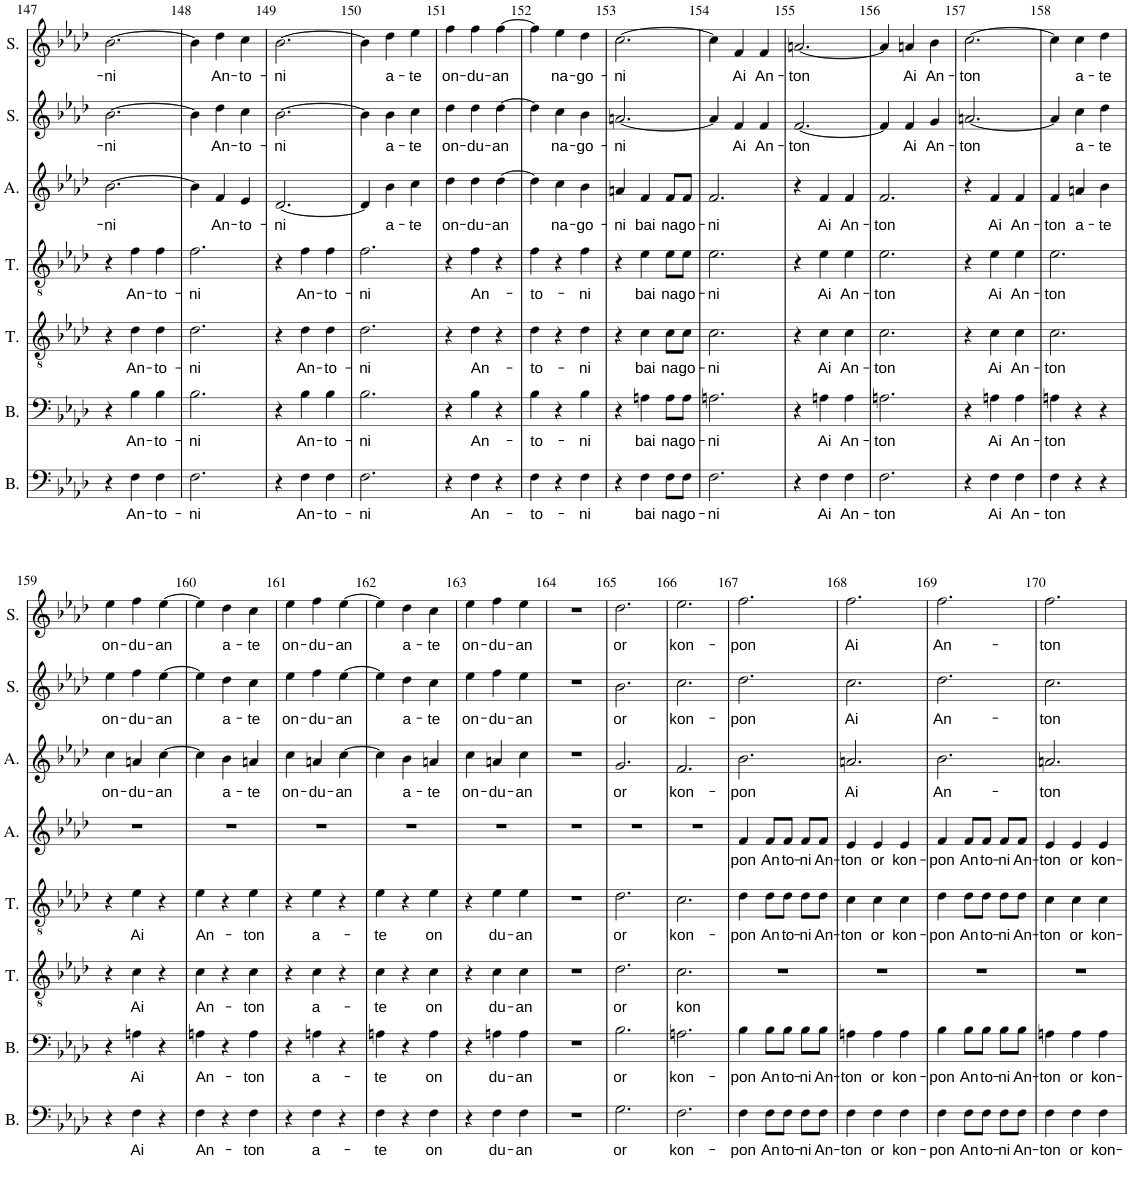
**kern	**text	**kern	**text	**kern	**text	**kern	**text	**kern	**text	**kern	**text	**kern	**text	**kern	**text
*part8	*part8	*part7	*part7	*part6	*part6	*part5	*part5	*part4	*part4	*part3	*part3	*part2	*part2	*part1	*part1
*staff8	*staff8	*staff7	*staff7	*staff6	*staff6	*staff5	*staff5	*staff4	*staff4	*staff3	*staff3	*staff2	*staff2	*staff1	*staff1
*I"Bass	*	*I"Bass	*	*I"Ténor	*	*I"Ténor	*	*I"Alto	*	*I"Alto	*	*I"Soprano	*	*I"Soprano	*
*I'B.	*	*I'B.	*	*I'T.	*	*I'T.	*	*I'A.	*	*I'A.	*	*I'S.	*	*I'S.	*
!!LO:PB:g=z
*clefF4	*	*clefF4	*	*clefGv2	*	*clefGv2	*	*clefG2	*	*clefG2	*	*clefG2	*	*clefG2	*
*Trd1c2	*	*Trd1c2	*	*Trd1c2	*	*Trd1c2	*	*Trd1c2	*	*Trd1c2	*	*Trd1c2	*	*	*
*k[b-e-a-d-]	*	*k[b-e-a-d-]	*	*k[b-e-a-d-]	*	*k[b-e-a-d-]	*	*k[b-e-a-d-]	*	*k[b-e-a-d-]	*	*k[b-e-a-d-]	*	*k[b-e-a-d-]	*
*M3/4	*	*M3/4	*	*M3/4	*	*M3/4	*	*M3/4	*	*M3/4	*	*M3/4	*	*M3/4	*
=147	=147	=147	=147	=147	=147	=147	=147	=147	=147	=147	=147	=147	=147	=147	=147
!	!	!	!	!	!	!	!	!	!	!	!LO:LY:b	!	!LO:LY:b	!	!LO:LY:b
4r	.	4r	.	4r	.	4r	.	2.r	.	[2.b-\	-ni	[2.b-\	-ni	[2.b-\	-ni
!	!LO:LY:b	!	!LO:LY:b	!	!LO:LY:b	!	!LO:LY:b	!	!	!	!	!	!	!	!
4F\	An-	4B-\	An-	4d-\	An-	4f\	An-	.	.	.	.	.	.	.	.
!	!LO:LY:b	!	!LO:LY:b	!	!LO:LY:b	!	!LO:LY:b	!	!	!	!	!	!	!	!
4F\	-to-	4B-\	-to-	4d-\	-to-	4f\	-to-	.	.	.	.	.	.	.	.
=148	=148	=148	=148	=148	=148	=148	=148	=148	=148	=148	=148	=148	=148	=148	=148
!	!LO:LY:b	!	!LO:LY:b	!	!LO:LY:b	!	!LO:LY:b	!	!	!	!	!	!	!	!
2.F\	-ni	2.B-\	-ni	2.d-\	-ni	2.f\	-ni	2.r	.	4b-\]	.	4b-\]	.	4b-\]	.
!	!	!	!	!	!	!	!	!	!	!	!LO:LY:b	!	!LO:LY:b	!	!LO:LY:b
.	.	.	.	.	.	.	.	.	.	4f/	An-	4dd-\	An-	4dd-\	An-
!	!	!	!	!	!	!	!	!	!	!	!LO:LY:b	!	!LO:LY:b	!	!LO:LY:b
.	.	.	.	.	.	.	.	.	.	4e-/	-to-	4cc\	-to-	4cc\	-to-
=149	=149	=149	=149	=149	=149	=149	=149	=149	=149	=149	=149	=149	=149	=149	=149
!	!	!	!	!	!	!	!	!	!	!	!LO:LY:b	!	!LO:LY:b	!	!LO:LY:b
4r	.	4r	.	4r	.	4r	.	2.r	.	[2.d-/	-ni	[2.b-\	-ni	[2.b-\	-ni
!	!LO:LY:b	!	!LO:LY:b	!	!LO:LY:b	!	!LO:LY:b	!	!	!	!	!	!	!	!
4F\	An-	4B-\	An-	4d-\	An-	4f\	An-	.	.	.	.	.	.	.	.
!	!LO:LY:b	!	!LO:LY:b	!	!LO:LY:b	!	!LO:LY:b	!	!	!	!	!	!	!	!
4F\	-to-	4B-\	-to-	4d-\	-to-	4f\	-to-	.	.	.	.	.	.	.	.
=150	=150	=150	=150	=150	=150	=150	=150	=150	=150	=150	=150	=150	=150	=150	=150
!	!LO:LY:b	!	!LO:LY:b	!	!LO:LY:b	!	!LO:LY:b	!	!	!	!	!	!	!	!
2.F\	-ni	2.B-\	-ni	2.d-\	-ni	2.f\	-ni	2.r	.	4d-/]	.	4b-\]	.	4b-\]	.
!	!	!	!	!	!	!	!	!	!	!	!LO:LY:b	!	!LO:LY:b	!	!LO:LY:b
.	.	.	.	.	.	.	.	.	.	4b-\	a-	4b-\	a-	4dd-\	a-
!	!	!	!	!	!	!	!	!	!	!	!LO:LY:b	!	!LO:LY:b	!	!LO:LY:b
.	.	.	.	.	.	.	.	.	.	4cc\	-te	4cc\	-te	4ee-\	-te
=151	=151	=151	=151	=151	=151	=151	=151	=151	=151	=151	=151	=151	=151	=151	=151
!	!	!	!	!	!	!	!	!	!	!	!LO:LY:b	!	!LO:LY:b	!	!LO:LY:b
4r	.	4r	.	4r	.	4r	.	2.r	.	4dd-\	on-	4dd-\	on-	4ff\	on-
!	!LO:LY:b	!	!LO:LY:b	!	!LO:LY:b	!	!LO:LY:b	!	!	!	!LO:LY:b	!	!LO:LY:b	!	!LO:LY:b
4F\	-An-	4B-\	-An-	4d-\	-An-	4f\	-An-	.	.	4dd-\	-du-	4dd-\	-du-	4ff\	-du-
!	!	!	!	!	!	!	!	!	!	!	!LO:LY:b	!	!LO:LY:b	!	!LO:LY:b
4r	.	4r	.	4r	.	4r	.	.	.	[4dd-\	-an	[4dd-\	-an	[4ff\	-an
=152	=152	=152	=152	=152	=152	=152	=152	=152	=152	=152	=152	=152	=152	=152	=152
!	!LO:LY:b	!	!LO:LY:b	!	!LO:LY:b	!	!LO:LY:b	!	!	!	!	!	!	!	!
4F\	-to-	4B-\	-to-	4d-\	-to-	4f\	-to-	2.r	.	4dd-\]	.	4dd-\]	.	4ff\]	.
!	!	!	!	!	!	!	!	!	!	!	!LO:LY:b	!	!LO:LY:b	!	!LO:LY:b
4r	.	4r	.	4r	.	4r	.	.	.	4cc\	na-	4cc\	na-	4ee-\	na-
!	!LO:LY:b	!	!LO:LY:b	!	!LO:LY:b	!	!LO:LY:b	!	!	!	!LO:LY:b	!	!LO:LY:b	!	!LO:LY:b
4F\	-ni	4B-\	-ni	4d-\	-ni	4f\	-ni	.	.	4b-\	-go-	4b-\	-go-	4dd-\	-go-
=153	=153	=153	=153	=153	=153	=153	=153	=153	=153	=153	=153	=153	=153	=153	=153
!	!	!	!	!	!	!	!	!	!	!	!LO:LY:b	!	!LO:LY:b	!	!LO:LY:b
4r	.	4r	.	4r	.	4r	.	2.r	.	4an/	-ni	[2.an/	-ni	[2.cc\	-ni
!	!LO:LY:b	!	!LO:LY:b	!	!LO:LY:b	!	!LO:LY:b	!	!	!	!LO:LY:b	!	!	!	!
4F\	bai	4An\	bai	4c\	bai	4e-\	bai	.	.	4f/	bai	.	.	.	.
!	!LO:LY:b	!	!LO:LY:b	!	!LO:LY:b	!	!LO:LY:b	!	!	!	!LO:LY:b	!	!	!	!
8F\L	na-	8A\L	na-	8c\L	na-	8e-\L	na-	.	.	8f/L	na-	.	.	.	.
!	!LO:LY:b	!	!LO:LY:b	!	!LO:LY:b	!	!LO:LY:b	!	!	!	!LO:LY:b	!	!	!	!
8F\J	-go-	8A\J	-go-	8c\J	-go-	8e-\J	-go-	.	.	8f/J	-go-	.	.	.	.
=154	=154	=154	=154	=154	=154	=154	=154	=154	=154	=154	=154	=154	=154	=154	=154
!	!LO:LY:b	!	!LO:LY:b	!	!LO:LY:b	!	!LO:LY:b	!	!	!	!LO:LY:b	!	!	!	!
2.F\	-ni	2.An\	-ni	2.c\	-ni	2.e-\	-ni	2.r	.	2.f/	-ni	4a/]	.	4cc\]	.
!	!	!	!	!	!	!	!	!	!	!	!	!	!LO:LY:b	!	!LO:LY:b
.	.	.	.	.	.	.	.	.	.	.	.	4f/	Ai	4f/	Ai
!	!	!	!	!	!	!	!	!	!	!	!	!	!LO:LY:b	!	!LO:LY:b
.	.	.	.	.	.	.	.	.	.	.	.	4f/	An-	4f/	An-
=155	=155	=155	=155	=155	=155	=155	=155	=155	=155	=155	=155	=155	=155	=155	=155
!	!	!	!	!	!	!	!	!	!	!	!	!	!LO:LY:b	!	!LO:LY:b
4r	.	4r	.	4r	.	4r	.	2.r	.	4r	.	[2.f/	-ton	[2.an/	-ton
!	!LO:LY:b	!	!LO:LY:b	!	!LO:LY:b	!	!LO:LY:b	!	!	!	!LO:LY:b	!	!	!	!
4F\	Ai	4An\	Ai	4c\	Ai	4e-\	Ai	.	.	4f/	Ai	.	.	.	.
!	!LO:LY:b	!	!LO:LY:b	!	!LO:LY:b	!	!LO:LY:b	!	!	!	!LO:LY:b	!	!	!	!
4F\	An-	4A\	An-	4c\	An-	4e-\	An-	.	.	4f/	An-	.	.	.	.
=156	=156	=156	=156	=156	=156	=156	=156	=156	=156	=156	=156	=156	=156	=156	=156
!	!LO:LY:b	!	!LO:LY:b	!	!LO:LY:b	!	!LO:LY:b	!	!	!	!LO:LY:b	!	!	!	!
2.F\	-ton	2.An\	-ton	2.c\	-ton	2.e-\	-ton	2.r	.	2.f/	-ton	4f/]	.	4a/]	.
!	!	!	!	!	!	!	!	!	!	!	!	!	!LO:LY:b	!	!LO:LY:b
.	.	.	.	.	.	.	.	.	.	.	.	4f/	Ai	4an/	Ai
!	!	!	!	!	!	!	!	!	!	!	!	!	!LO:LY:b	!	!LO:LY:b
.	.	.	.	.	.	.	.	.	.	.	.	4g/	An-	4b-\	An-
=157	=157	=157	=157	=157	=157	=157	=157	=157	=157	=157	=157	=157	=157	=157	=157
!	!	!	!	!	!	!	!	!	!	!	!	!	!LO:LY:b	!	!LO:LY:b
4r	.	4r	.	4r	.	4r	.	2.r	.	4r	.	[2.an/	-ton	[2.cc\	-ton
!	!LO:LY:b	!	!LO:LY:b	!	!LO:LY:b	!	!LO:LY:b	!	!	!	!LO:LY:b	!	!	!	!
4F\	Ai	4An\	Ai	4c\	Ai	4e-\	Ai	.	.	4f/	Ai	.	.	.	.
!	!LO:LY:b	!	!LO:LY:b	!	!LO:LY:b	!	!LO:LY:b	!	!	!	!LO:LY:b	!	!	!	!
4F\	An-	4A\	An-	4c\	An-	4e-\	An-	.	.	4f/	An-	.	.	.	.
=158	=158	=158	=158	=158	=158	=158	=158	=158	=158	=158	=158	=158	=158	=158	=158
!	!LO:LY:b	!	!LO:LY:b	!	!LO:LY:b	!	!LO:LY:b	!	!	!	!LO:LY:b	!	!	!	!
4F\	-ton	4An\	-ton	2.c\	-ton	2.e-\	-ton	2.r	.	4f/	-ton	4a/]	.	4cc\]	.
!	!	!	!	!	!	!	!	!	!	!	!LO:LY:b	!	!LO:LY:b	!	!LO:LY:b
4r	.	4r	.	.	.	.	.	.	.	4an/	a-	4cc\	a-	4cc\	a-
!	!	!	!	!	!	!	!	!	!	!	!LO:LY:b	!	!LO:LY:b	!	!LO:LY:b
4r	.	4r	.	.	.	.	.	.	.	4b-\	-te	4dd-\	-te	4dd-\	-te
!!LO:LB:g=z
=159	=159	=159	=159	=159	=159	=159	=159	=159	=159	=159	=159	=159	=159	=159	=159
!	!	!	!	!	!	!	!	!	!	!	!LO:LY:b	!	!LO:LY:b	!	!LO:LY:b
4r	.	4r	.	4r	.	4r	.	2.r	.	4cc\	on-	4ee-\	on-	4ee-\	on-
!	!LO:LY:b	!	!LO:LY:b	!	!LO:LY:b	!	!LO:LY:b	!	!	!	!LO:LY:b	!	!LO:LY:b	!	!LO:LY:b
4F\	-Ai	4An\	-Ai	4c\	-Ai	4e-\	-Ai	.	.	4an/	-du-	4ff\	-du-	4ff\	-du-
!	!	!	!	!	!	!	!	!	!	!	!LO:LY:b	!	!LO:LY:b	!	!LO:LY:b
4r	.	4r	.	4r	.	4r	.	.	.	[4cc\	-an	[4ee-\	-an	[4ee-\	-an
=160	=160	=160	=160	=160	=160	=160	=160	=160	=160	=160	=160	=160	=160	=160	=160
!	!LO:LY:b	!	!LO:LY:b	!	!LO:LY:b	!	!LO:LY:b	!	!	!	!	!	!	!	!
4F\	An-	4An\	An-	4c\	An-	4e-\	An-	2.r	.	4cc\]	.	4ee-\]	.	4ee-\]	.
!	!	!	!	!	!	!	!	!	!	!	!LO:LY:b	!	!LO:LY:b	!	!LO:LY:b
4r	.	4r	.	4r	.	4r	.	.	.	4b-\	a-	4dd-\	a-	4dd-\	a-
!	!LO:LY:b	!	!LO:LY:b	!	!LO:LY:b	!	!LO:LY:b	!	!	!	!LO:LY:b	!	!LO:LY:b	!	!LO:LY:b
4F\	-ton	4A\	-ton	4c\	-ton	4e-\	-ton	.	.	4an/	-te	4cc\	-te	4cc\	-te
=161	=161	=161	=161	=161	=161	=161	=161	=161	=161	=161	=161	=161	=161	=161	=161
!	!	!	!	!	!	!	!	!	!	!	!LO:LY:b	!	!LO:LY:b	!	!LO:LY:b
4r	.	4r	.	4r	.	4r	.	2.r	.	4cc\	on-	4ee-\	on-	4ee-\	on-
!	!LO:LY:b	!	!LO:LY:b	!	!LO:LY:b	!	!LO:LY:b	!	!	!	!LO:LY:b	!	!LO:LY:b	!	!LO:LY:b
4F\	-a-	4An\	-a-	4c\	-a-	4e-\	-a-	.	.	4an/	-du-	4ff\	-du-	4ff\	-du-
!	!	!	!	!	!	!	!	!	!	!	!LO:LY:b	!	!LO:LY:b	!	!LO:LY:b
4r	.	4r	.	4r	.	4r	.	.	.	[4cc\	-an	[4ee-\	-an	[4ee-\	-an
=162	=162	=162	=162	=162	=162	=162	=162	=162	=162	=162	=162	=162	=162	=162	=162
!	!LO:LY:b	!	!LO:LY:b	!	!LO:LY:b	!	!LO:LY:b	!	!	!	!	!	!	!	!
4F\	-te	4An\	-te	4c\	-te	4e-\	-te	2.r	.	4cc\]	.	4ee-\]	.	4ee-\]	.
!	!	!	!	!	!	!	!	!	!	!	!LO:LY:b	!	!LO:LY:b	!	!LO:LY:b
4r	.	4r	.	4r	.	4r	.	.	.	4b-\	a-	4dd-\	a-	4dd-\	a-
!	!LO:LY:b	!	!LO:LY:b	!	!LO:LY:b	!	!LO:LY:b	!	!	!	!LO:LY:b	!	!LO:LY:b	!	!LO:LY:b
4F\	on	4A\	on	4c\	on	4e-\	on	.	.	4an/	-te	4cc\	-te	4cc\	-te
=163	=163	=163	=163	=163	=163	=163	=163	=163	=163	=163	=163	=163	=163	=163	=163
!	!	!	!	!	!	!	!	!	!	!	!LO:LY:b	!	!LO:LY:b	!	!LO:LY:b
4r	.	4r	.	4r	.	4r	.	2.r	.	4cc\	on-	4ee-\	on-	4ee-\	on-
!	!LO:LY:b	!	!LO:LY:b	!	!LO:LY:b	!	!LO:LY:b	!	!	!	!LO:LY:b	!	!LO:LY:b	!	!LO:LY:b
4F\	du-	4An\	du-	4c\	du-	4e-\	du-	.	.	4an/	-du-	4ff\	-du-	4ff\	-du-
!	!LO:LY:b	!	!LO:LY:b	!	!LO:LY:b	!	!LO:LY:b	!	!	!	!LO:LY:b	!	!LO:LY:b	!	!LO:LY:b
4F\	-an	4A\	-an	4c\	-an	4e-\	-an	.	.	4cc\	-an	4ee-\	-an	4ee-\	-an
=164	=164	=164	=164	=164	=164	=164	=164	=164	=164	=164	=164	=164	=164	=164	=164
2.r	.	2.r	.	2.r	.	2.r	.	2.r	.	2.r	.	2.r	.	2.r	.
=165	=165	=165	=165	=165	=165	=165	=165	=165	=165	=165	=165	=165	=165	=165	=165
!	!LO:LY:b	!	!LO:LY:b	!	!LO:LY:b	!	!LO:LY:b	!	!	!	!LO:LY:b	!	!LO:LY:b	!	!LO:LY:b
2.G\	or	2.B-\	or	2.d-\	or	2.d-\	or	2.r	.	2.g/	or	2.b-\	or	2.dd-\	or
=166	=166	=166	=166	=166	=166	=166	=166	=166	=166	=166	=166	=166	=166	=166	=166
!	!LO:LY:b	!	!LO:LY:b	!	!LO:LY:b	!	!LO:LY:b	!	!	!	!LO:LY:b	!	!LO:LY:b	!	!LO:LY:b
2.F\	kon-	2.An\	kon-	2.c\	kon-	2.c\	kon-	2.r	.	2.f/	kon-	2.cc\	kon-	2.ee-\	kon-
=167	=167	=167	=167	=167	=167	=167	=167	=167	=167	=167	=167	=167	=167	=167	=167
!	!LO:LY:b	!	!LO:LY:b	!	!	!	!LO:LY:b	!	!LO:LY:b	!	!LO:LY:b	!	!LO:LY:b	!	!LO:LY:b
4F\	-pon	4B-\	-pon	2.r	.	4d-\	-pon	4f/	-pon	2.b-\	-pon	2.dd-\	-pon	2.ff\	-pon
!	!LO:LY:b	!	!LO:LY:b	!	!	!	!LO:LY:b	!	!LO:LY:b	!	!	!	!	!	!
8F\L	-An-	8B-\L	-An-	.	.	8d-\L	-An-	8f/L	An-	.	.	.	.	.	.
!	!LO:LY:b	!	!LO:LY:b	!	!	!	!LO:LY:b	!	!LO:LY:b	!	!	!	!	!	!
8F\J	-to-	8B-\J	-to-	.	.	8d-\J	-to-	8f/J	-to-	.	.	.	.	.	.
!	!LO:LY:b	!	!LO:LY:b	!	!	!	!LO:LY:b	!	!LO:LY:b	!	!	!	!	!	!
8F\L	-ni	8B-\L	-ni	.	.	8d-\L	-ni	8f/L	-ni	.	.	.	.	.	.
!	!LO:LY:b	!	!LO:LY:b	!	!	!	!LO:LY:b	!	!LO:LY:b	!	!	!	!	!	!
8F\J	An-	8B-\J	An-	.	.	8d-\J	An-	8f/J	An-	.	.	.	.	.	.
=168	=168	=168	=168	=168	=168	=168	=168	=168	=168	=168	=168	=168	=168	=168	=168
!	!LO:LY:b	!	!LO:LY:b	!	!	!	!LO:LY:b	!	!LO:LY:b	!	!LO:LY:b	!	!LO:LY:b	!	!LO:LY:b
4F\	-ton	4An\	-ton	2.r	.	4c\	-ton	4e-/	-ton	2.an/	Ai	2.cc\	Ai	2.ff\	Ai
!	!LO:LY:b	!	!LO:LY:b	!	!	!	!LO:LY:b	!	!LO:LY:b	!	!	!	!	!	!
4F\	or	4A\	or	.	.	4c\	or	4e-/	or	.	.	.	.	.	.
!	!LO:LY:b	!	!LO:LY:b	!	!	!	!LO:LY:b	!	!LO:LY:b	!	!	!	!	!	!
4F\	kon-	4A\	kon-	.	.	4c\	kon-	4e-/	kon-	.	.	.	.	.	.
=169	=169	=169	=169	=169	=169	=169	=169	=169	=169	=169	=169	=169	=169	=169	=169
!	!LO:LY:b	!	!LO:LY:b	!	!	!	!LO:LY:b	!	!LO:LY:b	!	!LO:LY:b	!	!LO:LY:b	!	!LO:LY:b
4F\	-pon	4B-\	-pon	2.r	.	4d-\	-pon	4f/	-pon	2.b-\	An-	2.dd-\	An-	2.ff\	An-
!	!LO:LY:b	!	!LO:LY:b	!	!	!	!LO:LY:b	!	!LO:LY:b	!	!	!	!	!	!
8F\L	-An-	8B-\L	-An-	.	.	8d-\L	-An-	8f/L	An-	.	.	.	.	.	.
!	!LO:LY:b	!	!LO:LY:b	!	!	!	!LO:LY:b	!	!LO:LY:b	!	!	!	!	!	!
8F\J	-to-	8B-\J	-to-	.	.	8d-\J	-to-	8f/J	-to-	.	.	.	.	.	.
!	!LO:LY:b	!	!LO:LY:b	!	!	!	!LO:LY:b	!	!LO:LY:b	!	!	!	!	!	!
8F\L	-ni	8B-\L	-ni	.	.	8d-\L	-ni	8f/L	-ni	.	.	.	.	.	.
!	!LO:LY:b	!	!LO:LY:b	!	!	!	!LO:LY:b	!	!LO:LY:b	!	!	!	!	!	!
8F\J	An-	8B-\J	An-	.	.	8d-\J	An-	8f/J	An-	.	.	.	.	.	.
=170	=170	=170	=170	=170	=170	=170	=170	=170	=170	=170	=170	=170	=170	=170	=170
!	!LO:LY:b	!	!LO:LY:b	!	!	!	!LO:LY:b	!	!LO:LY:b	!	!LO:LY:b	!	!LO:LY:b	!	!LO:LY:b
4F\	-ton	4An\	-ton	2.r	.	4c\	-ton	4e-/	-ton	2.an/	-ton	2.cc\	-ton	2.ff\	-ton
!	!LO:LY:b	!	!LO:LY:b	!	!	!	!LO:LY:b	!	!LO:LY:b	!	!	!	!	!	!
4F\	or	4A\	or	.	.	4c\	or	4e-/	or	.	.	.	.	.	.
!	!LO:LY:b	!	!LO:LY:b	!	!	!	!LO:LY:b	!	!LO:LY:b	!	!	!	!	!	!
4F\	kon-	4A\	kon-	.	.	4c\	kon-	4e-/	kon-	.	.	.	.	.	.
=	=	=	=	=	=	=	=	=	=	=	=	=	=	=	=
*-	*-	*-	*-	*-	*-	*-	*-	*-	*-	*-	*-	*-	*-	*-	*-
